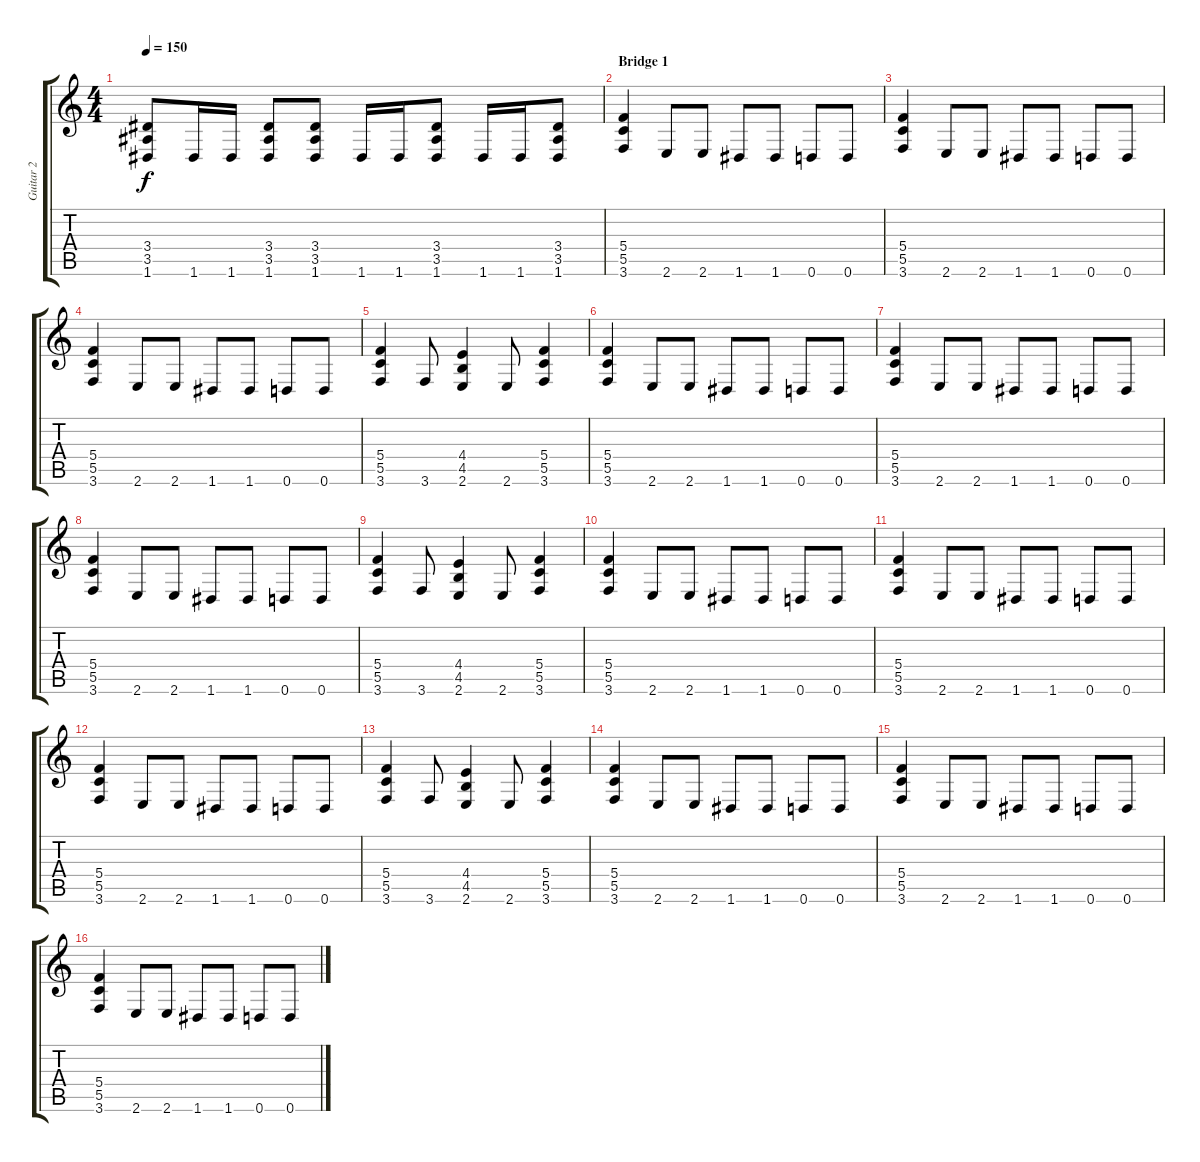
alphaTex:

\track ("Guitar 2" "Guitar 2") {instrument distortionguitar}
\staff {score tabs}
\tuning (D4 A3 F3 C3 G2 D2) {hide}
\ts (4 4)
\tempo 150
\clef g2
\ks c
(3.4 3.5 1.6).8{dy f} 1.6.16 1.6.16 (3.4 3.5 1.6).8 (3.4 3.5 1.6).8 1.6.16 1.6.16 (3.4 3.5 1.6).8 1.6.16 1.6.16 (3.4 3.5 1.6).8 |
\section ("" "Bridge 1")
(5.4 5.5 3.6).4 2.6.8 2.6.8 1.6.8 1.6.8 0.6.8 0.6.8 |
(5.4 5.5 3.6).4 2.6.8 2.6.8 1.6.8 1.6.8 0.6.8 0.6.8 |
(5.4 5.5 3.6).4 2.6.8 2.6.8 1.6.8 1.6.8 0.6.8 0.6.8 |
(5.4 5.5 3.6).4 3.6.8 (4.4 4.5 2.6).4 2.6.8 (5.4 5.5 3.6).4 |
(5.4 5.5 3.6).4 2.6.8 2.6.8 1.6.8 1.6.8 0.6.8 0.6.8 |
(5.4 5.5 3.6).4 2.6.8 2.6.8 1.6.8 1.6.8 0.6.8 0.6.8 |
(5.4 5.5 3.6).4 2.6.8 2.6.8 1.6.8 1.6.8 0.6.8 0.6.8 |
(5.4 5.5 3.6).4 3.6.8 (4.4 4.5 2.6).4 2.6.8 (5.4 5.5 3.6).4 |
(5.4 5.5 3.6).4 2.6.8 2.6.8 1.6.8 1.6.8 0.6.8 0.6.8 |
(5.4 5.5 3.6).4 2.6.8 2.6.8 1.6.8 1.6.8 0.6.8 0.6.8 |
(5.4 5.5 3.6).4 2.6.8 2.6.8 1.6.8 1.6.8 0.6.8 0.6.8 |
(5.4 5.5 3.6).4 3.6.8 (4.4 4.5 2.6).4 2.6.8 (5.4 5.5 3.6).4 |
(5.4 5.5 3.6).4 2.6.8 2.6.8 1.6.8 1.6.8 0.6.8 0.6.8 |
(5.4 5.5 3.6).4 2.6.8 2.6.8 1.6.8 1.6.8 0.6.8 0.6.8 |
(5.4 5.5 3.6).4 2.6.8 2.6.8 1.6.8 1.6.8 0.6.8 0.6.8
